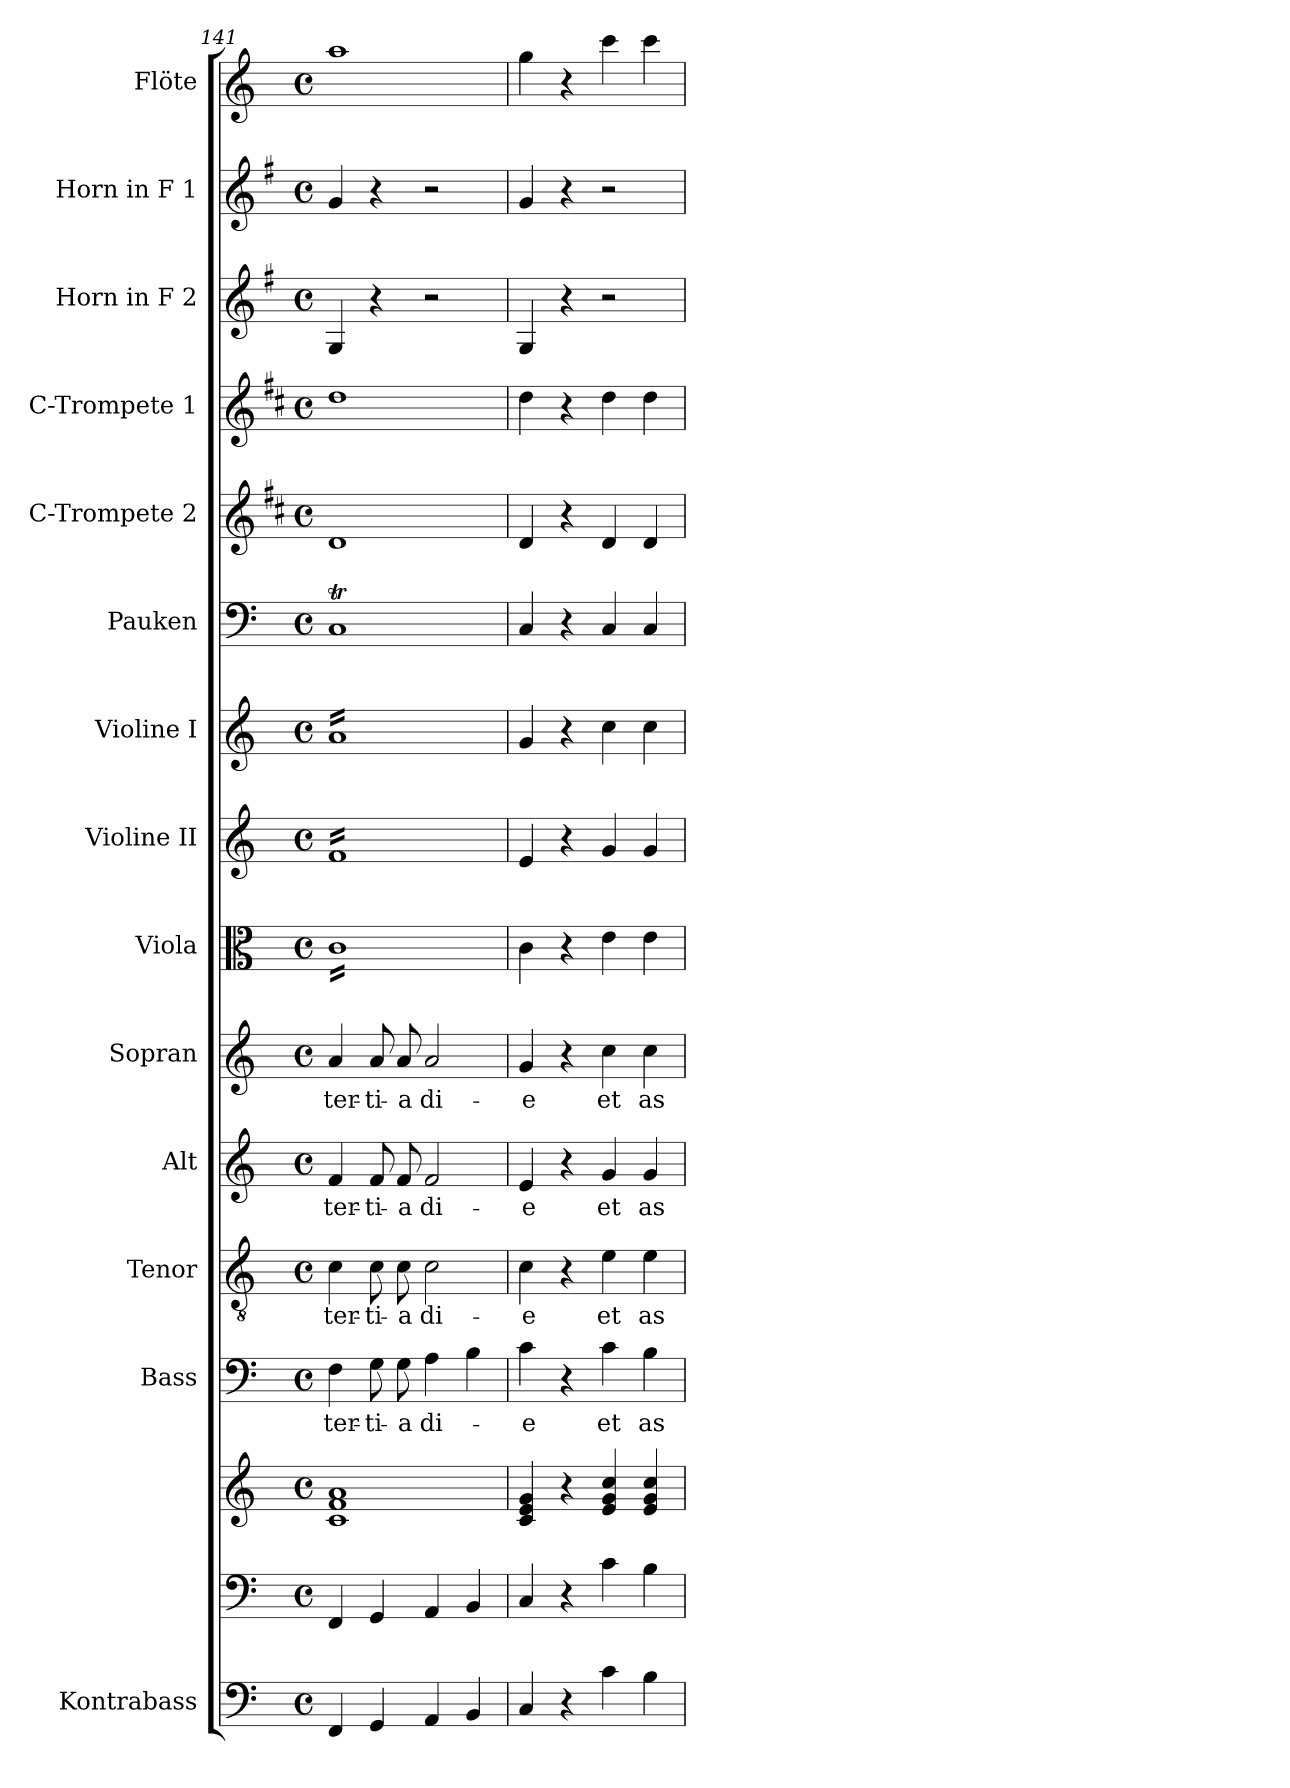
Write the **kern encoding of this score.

**kern	**kern	**kern	**kern	**text	**kern	**text	**kern	**text	**kern	**text	**kern	**kern	**kern	**kern	**kern	**kern	**kern	**kern	**kern
*part15	*part14	*part14	*part13	*part13	*part12	*part12	*part11	*part11	*part10	*part10	*part9	*part8	*part7	*part6	*part5	*part4	*part3	*part2	*part1
*staff16	*staff15	*staff14	*staff13	*staff13	*staff12	*staff12	*staff11	*staff11	*staff10	*staff10	*staff9	*staff8	*staff7	*staff6	*staff5	*staff4	*staff3	*staff2	*staff1
*I"Kontrabass	*	*	*I"Bass	*	*I"Tenor	*	*I"Alt	*	*I"Sopran	*	*I"Viola	*I"Violine II	*I"Violine I	*I"Pauken	*I"C-Trompete 2	*I"C-Trompete 1	*I"Horn in F 2	*I"Horn in F 1	*I"Flöte
*I'Kb.	*	*	*I'B.	*	*I'T.	*	*I'A.	*	*I'S.	*	*I'Vla.	*I'Vl. II	*I'Vl. I	*I'Pk.	*I'C Trp. 2	*I'C Trp. 1	*	*	*I'Fl.
!!LO:PB:g=z
*clefF4	*clefF4	*clefG2	*clefF4	*	*clefGv2	*	*clefG2	*	*clefG2	*	*clefC3	*clefG2	*clefG2	*clefF4	*clefG2	*clefG2	*clefG2	*clefG2	*clefG2
*ITrd7c12	*	*	*	*	*	*	*	*	*	*	*	*	*	*	*ITrd1c2	*ITrd1c2	*ITrd4c7	*ITrd4c7	*
*k[]	*k[]	*k[]	*k[]	*	*k[]	*	*k[]	*	*k[]	*	*k[]	*k[]	*k[]	*k[]	*k[]	*k[]	*k[]	*k[]	*k[]
*C:	*C:	*C:	*C:	*	*C:	*	*C:	*	*C:	*	*C:	*C:	*C:	*C:	*C:	*C:	*C:	*C:	*C:
*M4/4	*M4/4	*M4/4	*M4/4	*	*M4/4	*	*M4/4	*	*M4/4	*	*M4/4	*M4/4	*M4/4	*M4/4	*M4/4	*M4/4	*M4/4	*M4/4	*M4/4
*met(c)	*met(c)	*met(c)	*met(c)	*	*met(c)	*	*met(c)	*	*met(c)	*	*met(c)	*met(c)	*met(c)	*met(c)	*met(c)	*met(c)	*met(c)	*met(c)	*met(c)
=141	=141	=141	=141	=141	=141	=141	=141	=141	=141	=141	=141	=141	=141	=141	=141	=141	=141	=141	=141
!	!	!	!	!LO:LY:b	!	!LO:LY:b	!	!LO:LY:b	!	!LO:LY:b	!	!	!	!	!	!	!	!	!
*	*	*	*	*	*	*	*	*	*	*	*tremolo	*	*	*	*	*	*	*	*
*	*	*	*	*	*	*	*	*	*	*	*	*tremolo	*	*	*	*	*	*	*
*	*	*	*	*	*	*	*	*	*	*	*	*	*tremolo	*	*	*	*	*	*
4FFF/	4FF/	1c 1f 1a	4F\	ter-	4c\	ter-	4f/	ter-	4a/	ter-	16cLL	16fLL	16aLL	1CT	1c	1cc	4C/	4c/	1aa
.	.	.	.	.	.	.	.	.	.	.	16c	16f	16a	.	.	.	.	.	.
.	.	.	.	.	.	.	.	.	.	.	16c	16f	16a	.	.	.	.	.	.
.	.	.	.	.	.	.	.	.	.	.	16c	16f	16a	.	.	.	.	.	.
!	!	!	!	!LO:LY:b	!	!LO:LY:b	!	!LO:LY:b	!	!LO:LY:b	!	!	!	!	!	!	!	!	!
4GGG/	4GG/	.	8G\	-ti-	8c\	-ti-	8f/	-ti-	8a/	-ti-	16c	16f	16a	.	.	.	4r	4r	.
.	.	.	.	.	.	.	.	.	.	.	16c	16f	16a	.	.	.	.	.	.
!	!	!	!	!LO:LY:b	!	!LO:LY:b	!	!LO:LY:b	!	!LO:LY:b	!	!	!	!	!	!	!	!	!
.	.	.	8G\	-a	8c\	-a	8f/	-a	8a/	-a	16c	16f	16a	.	.	.	.	.	.
.	.	.	.	.	.	.	.	.	.	.	16c	16f	16a	.	.	.	.	.	.
!	!	!	!	!LO:LY:b	!	!LO:LY:b	!	!LO:LY:b	!	!LO:LY:b	!	!	!	!	!	!	!	!	!
4AAA/	4AA/	.	4A\	di-	2c\	di-	2f/	di-	2a/	di-	16c	16f	16a	.	.	.	2r	2r	.
.	.	.	.	.	.	.	.	.	.	.	16c	16f	16a	.	.	.	.	.	.
.	.	.	.	.	.	.	.	.	.	.	16c	16f	16a	.	.	.	.	.	.
.	.	.	.	.	.	.	.	.	.	.	16c	16f	16a	.	.	.	.	.	.
4BBB/	4BB/	.	4B\	.	.	.	.	.	.	.	16c	16f	16a	.	.	.	.	.	.
.	.	.	.	.	.	.	.	.	.	.	16c	16f	16a	.	.	.	.	.	.
.	.	.	.	.	.	.	.	.	.	.	16c	16f	16a	.	.	.	.	.	.
.	.	.	.	.	.	.	.	.	.	.	16cJJ	16fJJ	16aJJ	.	.	.	.	.	.
*	*	*	*	*	*	*	*	*	*	*	*	*	*Xtremolo	*	*	*	*	*	*
*	*	*	*	*	*	*	*	*	*	*	*	*Xtremolo	*	*	*	*	*	*	*
*	*	*	*	*	*	*	*	*	*	*	*Xtremolo	*	*	*	*	*	*	*	*
=142	=142	=142	=142	=142	=142	=142	=142	=142	=142	=142	=142	=142	=142	=142	=142	=142	=142	=142	=142
!	!	!	!	!LO:LY:b	!	!LO:LY:b	!	!LO:LY:b	!	!LO:LY:b	!	!	!	!	!	!	!	!	!
4CC/	4C/	4c/ 4e/ 4g/	4c\	-e	4c\	-e	4e/	-e	4g/	-e	4c\	4e/	4g/	4C/	4c/	4cc\	4C/	4c/	4gg\
4r	4r	4r	4r	.	4r	.	4r	.	4r	.	4r	4r	4r	4r	4r	4r	4r	4r	4r
!	!	!	!	!LO:LY:b	!	!LO:LY:b	!	!LO:LY:b	!	!LO:LY:b	!	!	!	!	!	!	!	!	!
4C\	4c\	4e/ 4g/ 4cc/	4c\	et	4e\	et	4g/	et	4cc\	et	4e\	4g/	4cc\	4C/	4c/	4cc\	2r	2r	4ccc\
!	!	!	!	!LO:LY:b	!	!LO:LY:b	!	!LO:LY:b	!	!LO:LY:b	!	!	!	!	!	!	!	!	!
4BB\	4B\	4e/ 4g/ 4cc/	4B\	as-	4e\	as-	4g/	as-	4cc\	as-	4e\	4g/	4cc\	4C/	4c/	4cc\	.	.	4ccc\
=	=	=	=	=	=	=	=	=	=	=	=	=	=	=	=	=	=	=	=
*-	*-	*-	*-	*-	*-	*-	*-	*-	*-	*-	*-	*-	*-	*-	*-	*-	*-	*-	*-
